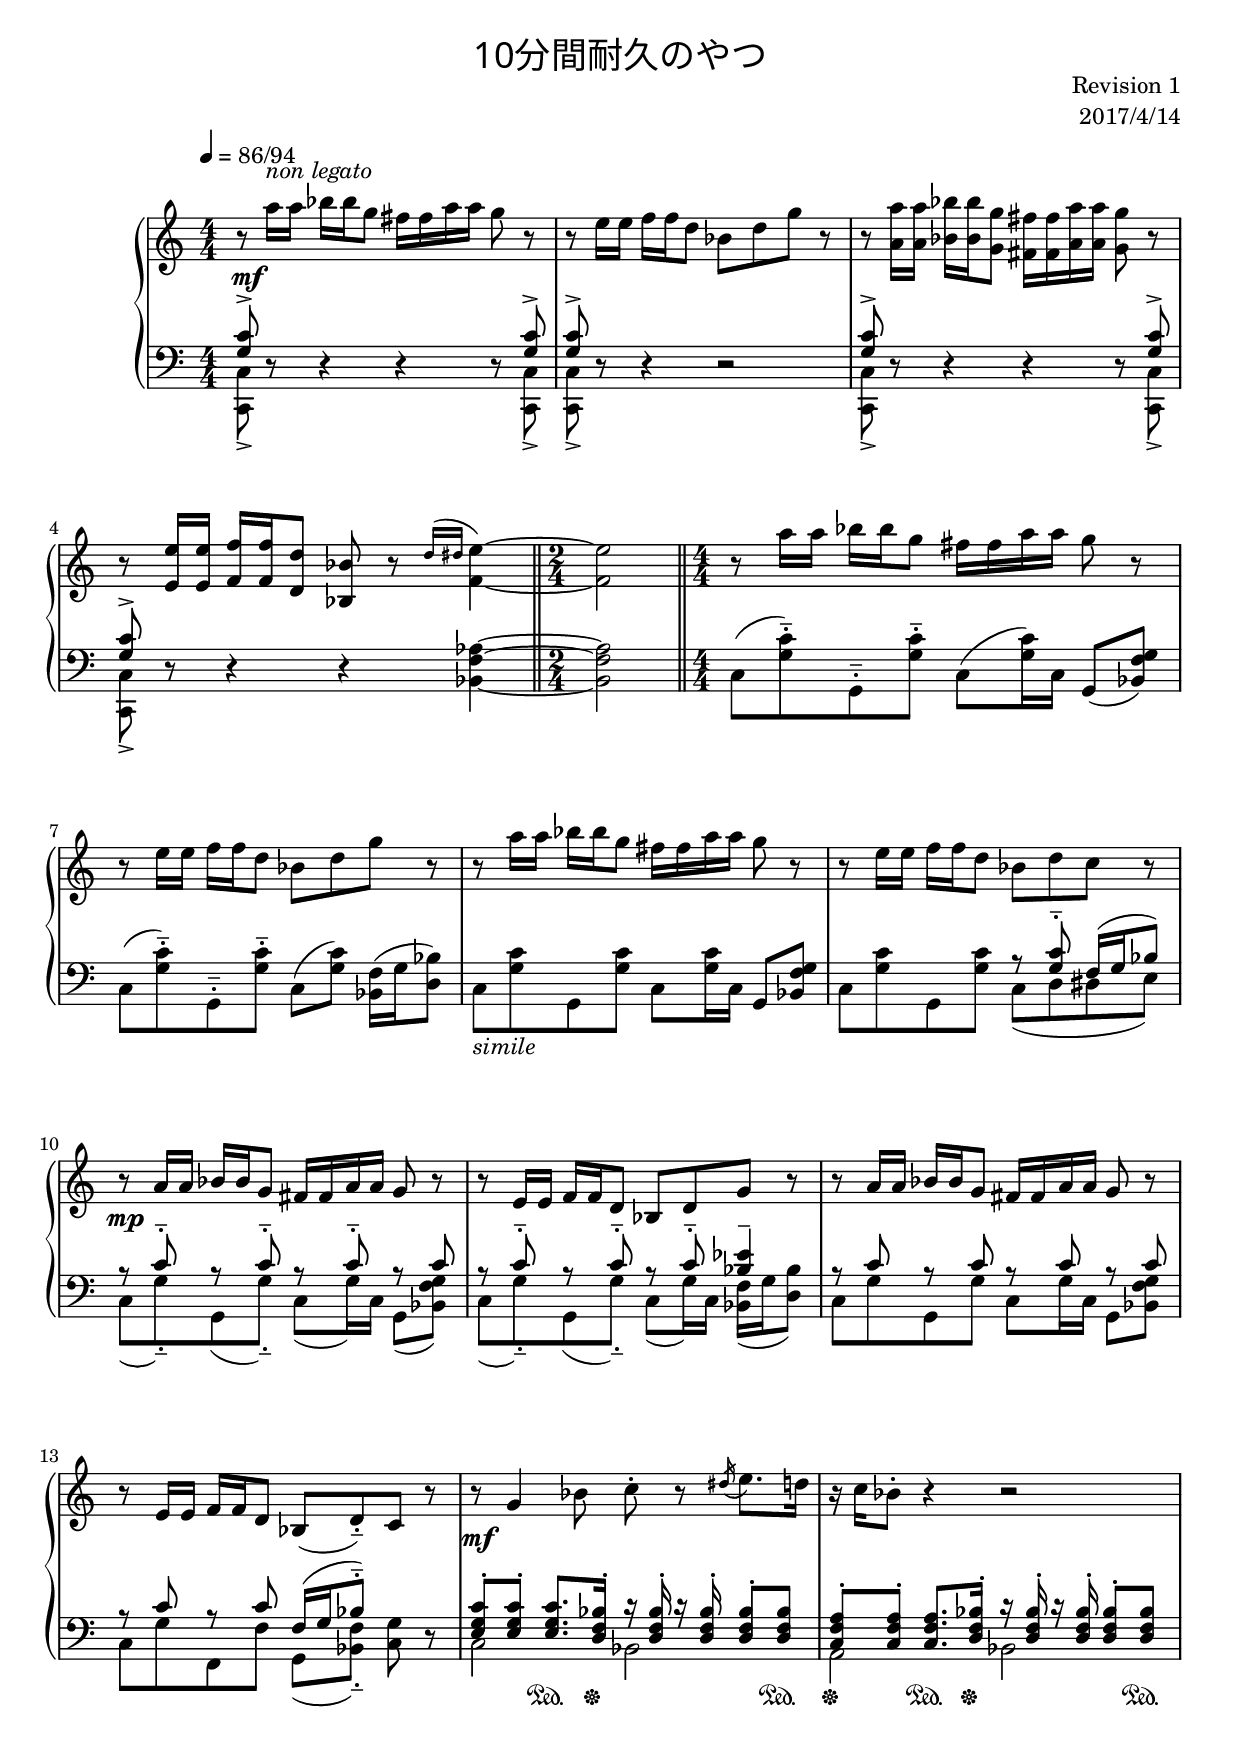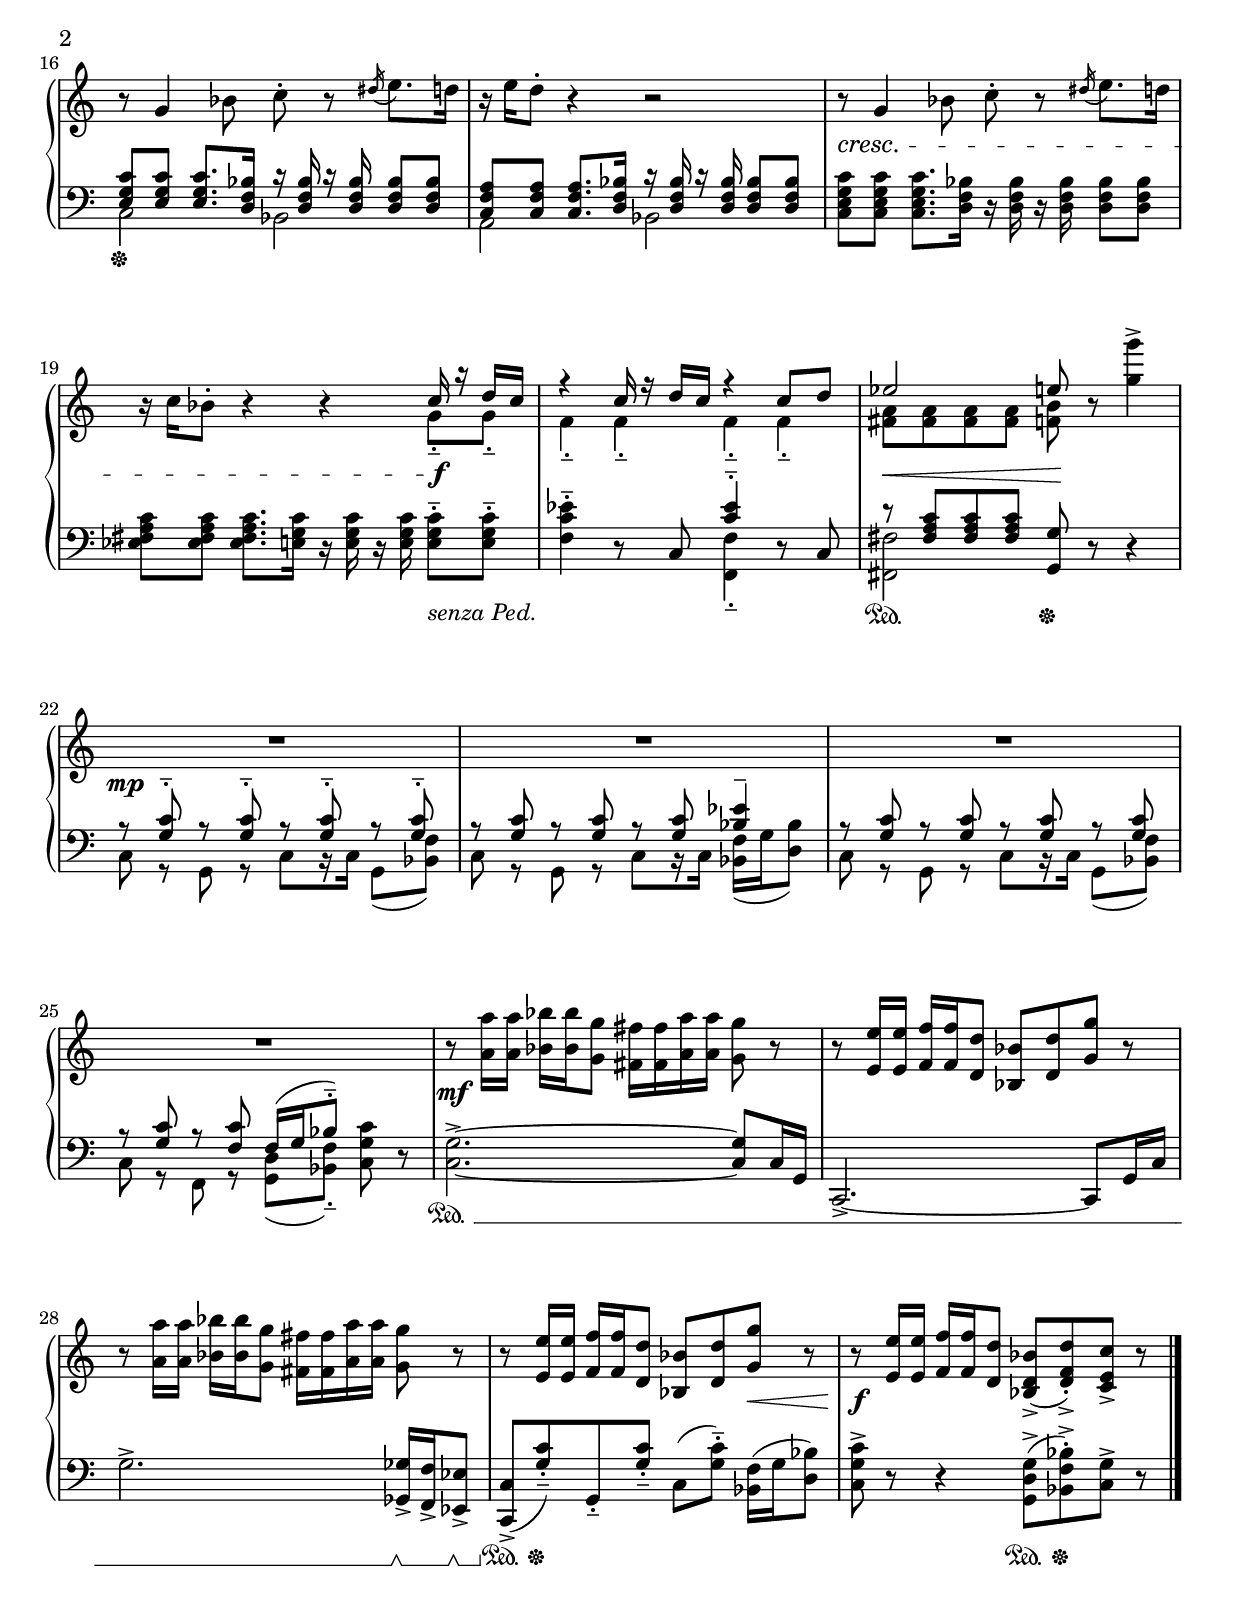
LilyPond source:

\version "2.19.24"

\include "stylesheet.ily"

cleft = \change Staff = "left"
cright = \change Staff = "right"

\header {
  title = "10分間耐久のやつ"
  revision = "Revision 1"
  date = "2017/4/14"
}

\paper {
}

global = {
  \key c \major
  \time 4/4
  \tempo \markup {
    \concat {
      \smaller \general-align #Y #DOWN \note #"4" #1
      \normal-text " = 86/94"
    }
  }

  s1*4
  \bar "||"
  \time 2/4
  s2
  \bar "||"
  \time 4/4

  s1*8

  s1*8

  s1*4

  s1*5
  \bar "|."
}

right = << \global \relative c''' {
  r8 a16^\markup \italic "non legato" a bes bes g8 fis16 fis a a g8 r |
  r8 e16 e f f d8 bes d g r |
  r8 <a, a'>16 q <bes bes'> q <g g'>8 <fis fis'>16 q <a a'> q <g g'>8 r |
  r8 <e e'>16 q <f f'> q <d d'>8 <bes bes'> r \acciaccatura { \slurUp d'16 dis } <f, e'>4 ~ \slurNeutral | q2 |

  r8 a'16 a bes bes g8 fis16 fis a a g8 r |
  r8 e16 e f f d8 bes d g r |
  r8 a16 a bes bes g8 fis16 fis a a g8 r |
  r8 e16 e f f d8 bes d c r |

  r8 a16 a bes bes g8 fis16 fis a a g8 r |
  r8 e16 e f f d8 bes d g r |
  r8 a16 a bes bes g8 fis16 fis a a g8 r |
  r8 e16 e f f d8 bes( d-.--) c r |

  r8 g'4 bes8 c-. r \acciaccatura dis16 e8. d16 | r c bes8-. r4 r2 |
  r8 g4 bes8 c-. r \acciaccatura dis16 e8. d16 | r e d8-. r4 r2 |
  r8 g,4 bes8 c-. r \acciaccatura dis16 e8. d16 | r c bes8-. r4 r << { c16 r d c } \\ { g8-.-- g-.-- } >> |
  << { r4 c16 r d c r4 c8 d } \\ { f,4-.-- f-.-- f-.-- f-.-- } >> | << { ees'2 e8 } \\ { <fis, a>8 q q q <f b> } >> r <g' g'>4-> |

  R1*4

  r8 <a, a'>16 q <bes bes'> q <g g'>8 <fis fis'>16 q <a a'> q <g g'>8 r |
  r8 <e e'>16 q <f f'> q <d d'>8 <bes bes'> <d d'> <g g'> r |
  r8 <a a'>16 q <bes bes'> q <g g'>8 <fis fis'>16 q <a a'> q <g g'>8 r |
  r8 <e e'>16 q <f f'> q <d d'>8 <bes bes'> <d d'> <g g'> r |
  r8 <e e'>16 q <f f'> q <d d'>8 <bes d bes'>->( <d f d'>-.->) <c e c'>-> r |
} >>

left = << \global \relative c {
  << <g' c>8-> \\ <c,, c'>8-> >> r r4 r4 r8 << <g'' c>8-> \\ <c,, c'>8-> >> |
  << <g'' c>8-> \\ <c,, c'>8-> >> r r4 r2 |
  << <g'' c>8-> \\ <c,, c'>8-> >> r r4 r4 r8 << <g'' c>8-> \\ <c,, c'>8-> >> |
  << <g'' c>8-> \\ <c,, c'>8-> >> r r4 r4 <bes' f' aes>4  ~ | q2 |

  c8( <g' c>-.--) g,-.-- <g' c>-.-- c,8( <g' c>16) c, g8( <bes f' g>) |
  c8( <g' c>-.--) g,-.-- <g' c>-.-- c,8( <g' c>) <bes, f'>16( g' <d bes'>8) |
  c8_\markup \italic "simile" <g' c> g, <g' c> c, <g' c>16 c, g8 <bes f' g> |
  c8 <g' c> g, <g' c> << { r <g c>-.-- f16( g bes8) } \\ { c,8( d dis e) } >> |

  << { r8 c'-.-- r c-.-- r c-.-- r c } \\ { c,8( g'-.--) g,8( g'-.--) c,8( g'16) c, g8( <bes f' g>) } >>
  << { r8 c'-.-- r c-.-- r c-.-- <bes ees>4-- } \\ { c,8( g'-.--) g,8( g'-.--) c,8( g'16) c, <bes f'>16( g' <d bes'>8) } >>
  << { r8 c' r c r c r c } \\ { c,8 g' g,8 g' c,8 g'16 c, g8 <bes f' g> } >>
  << { r8 c' r c f,16( g bes8-.--) } \\ { c,8 g' f, f' g,([ <bes f'>-.--)] } >> <c g'>8 r

  << {
   <e g c>8-. q-. q8. <d f bes>16-. r q-. r q-. q8-. q |
   <c f a>8-. q-. q8. <d f bes>16-. r q-. r q-. q8-. q |
   <e g c>8 q q8. <d f bes>16 r q r q q8 q |
   <c f a>8 q q8. <d f bes>16 r q r q q8 q |
    } \\ {
   c2 bes | a bes |
   c2 bes | a bes |
  } >>
  <c e g c>8 q q8. <d f bes>16 r q r q q8 q |
  <ees fis a c>8 q q8. <e g c>16 r q r q q8-.-- q-.-- |
  <f c' ees>4-.-- r8 c << <c' ees>4-.-- \\ <f,, f'>-.-- >> r8 c' |
  << { r8 <fis a c> q q } \\ { <fis, fis'>2 } >> <g g'>8 r r4 |

  << { r8 <g' c>-.-- r q-.-- r q-.-- r q-.-- } \\ { c,8 r g r c[ r16 c] g8( <bes f'>) } >> |
  << { r8 <g' c> r q r q <bes ees>4-- } \\ { c,8 r g r c[ r16 c] <bes f'>16( g' <d bes'>8) } >>
  << { r8 <g c> r q r q r q } \\ { c,8 r g r c[ r16 c] g8( <bes f'>) } >> |
  << { r8 <g' c> r <f c'> f16( g bes8-.--) } \\ { c,8 r f, r <g d'>([ <bes f'>-.--)] } >> <c g' c>8 r |

  <c g'>2.-> ~ q8 c16 g | c,2.-> ~ c8 g'16 c | g'2.-> <ges, ges'>16-> <f f'>-> <ees ees'>8-> |
  <c c'>->( <g'' c>-.--) g,-.-- <g' c>-.-- c,( <g' c>-.--) <bes, f'>16( g' <d bes'>8) |
  <c g' c>8-> r r4 <g d' g>8->( <bes f' bes>->-.) <c g'>-> r |

} >>

dynamics = {
  s1*4\mf s2
  s1*4
  s1*4\mp
  s1*4\mf
  s1\cresc s2. s4\f
  s1 s2\< s2\!
  s1*4\mp
  s1\mf s s s2. s4\< s1\f
}

pedal = {
  s1*4 s2

  s1*8

  s4 s8.\sustainOn s16\sustainOff s4 s8 s\sustainOn |
  s4\sustainOff s8.\sustainOn s16\sustainOff s4 s8 s\sustainOn |
  s4\sustainOff s2. s1
  s1 s2. s4^\markup \italic "senza Ped."
  s1 s2\sustainOn s2\sustainOff
  s1*4

  \set Dynamics.pedalSustainStyle = #'mixed
  s1\sustainOn s
  s2. s8\sustainOff\sustainOn s16.\sustainOff\sustainOn s32\sustainOff

  \set Dynamics.pedalSustainStyle = #'text
  s8\sustainOn s\sustainOff s2.
  s2 s8\sustainOn s\sustainOff
}

\score {
  <<
    \new PianoStaff \with {
      connectArpeggios = ##t
    } <<
      \new Staff = "right" \with {
        midiInstrument = "acoustic grand"
      } \right
      \new Dynamics = "dynamics" \dynamics
      \new Staff = "left" \with {
        midiInstrument = "acoustic grand"
      } { \clef bass \left }
      \new Dynamics = "pedal" \pedal
    >>
  >>
  \layout {}
  \midi {
    \tempo 4=86
  }
}